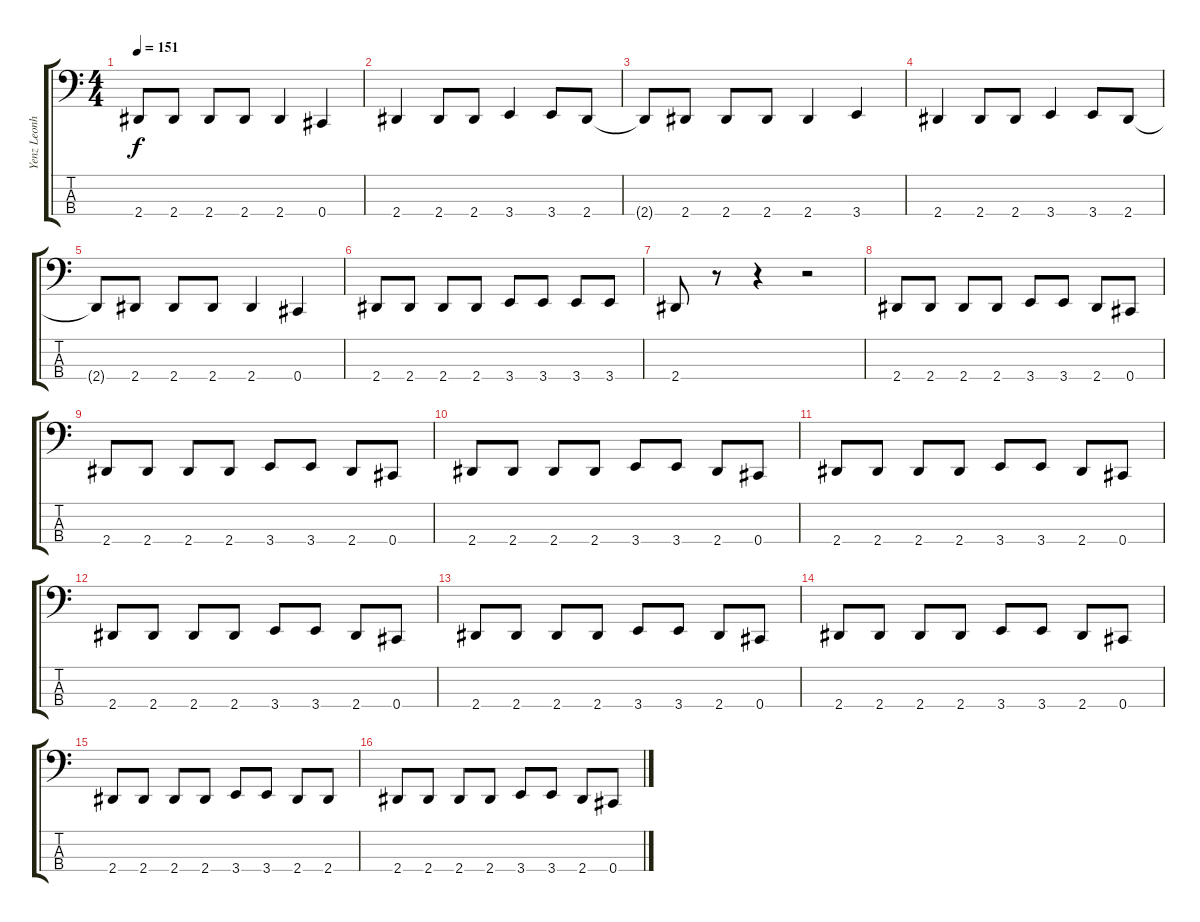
\track ("Yenz Leonhardt" "Yenz Leonh") {instrument electricbasspick}
\staff {score tabs}
\tuning (E2 B1 Gb1 Db1) {hide}
\ts (4 4)
\tempo 151
\clef f4
\ks c
2.4{t}.8{dy f} 2.4.8 2.4.8 2.4.8 2.4.4 0.4.4 |
2.4.4 2.4.8 2.4.8 3.4.4 3.4.8 2.4.8 |
2.4{t}.8 2.4.8 2.4.8 2.4.8 2.4.4 3.4.4 |
2.4.4 2.4.8 2.4.8 3.4.4 3.4.8 2.4.8 |
2.4{t}.8 2.4.8 2.4.8 2.4.8 2.4.4 0.4.4 |
2.4.8 2.4.8 2.4.8 2.4.8 3.4.8 3.4.8 3.4.8 3.4.8 |
2.4.8 r.8 r.4 r.2 |
2.4.8 2.4.8 2.4.8 2.4.8 3.4.8 3.4.8 2.4.8 0.4.8 |
2.4.8 2.4.8 2.4.8 2.4.8 3.4.8 3.4.8 2.4.8 0.4.8 |
2.4.8 2.4.8 2.4.8 2.4.8 3.4.8 3.4.8 2.4.8 0.4.8 |
2.4.8 2.4.8 2.4.8 2.4.8 3.4.8 3.4.8 2.4.8 0.4.8 |
2.4.8 2.4.8 2.4.8 2.4.8 3.4.8 3.4.8 2.4.8 0.4.8 |
2.4.8 2.4.8 2.4.8 2.4.8 3.4.8 3.4.8 2.4.8 0.4.8 |
2.4.8 2.4.8 2.4.8 2.4.8 3.4.8 3.4.8 2.4.8 0.4.8 |
2.4.8 2.4.8 2.4.8 2.4.8 3.4.8 3.4.8 2.4.8 2.4.8 |
2.4.8 2.4.8 2.4.8 2.4.8 3.4.8 3.4.8 2.4.8 0.4.8
